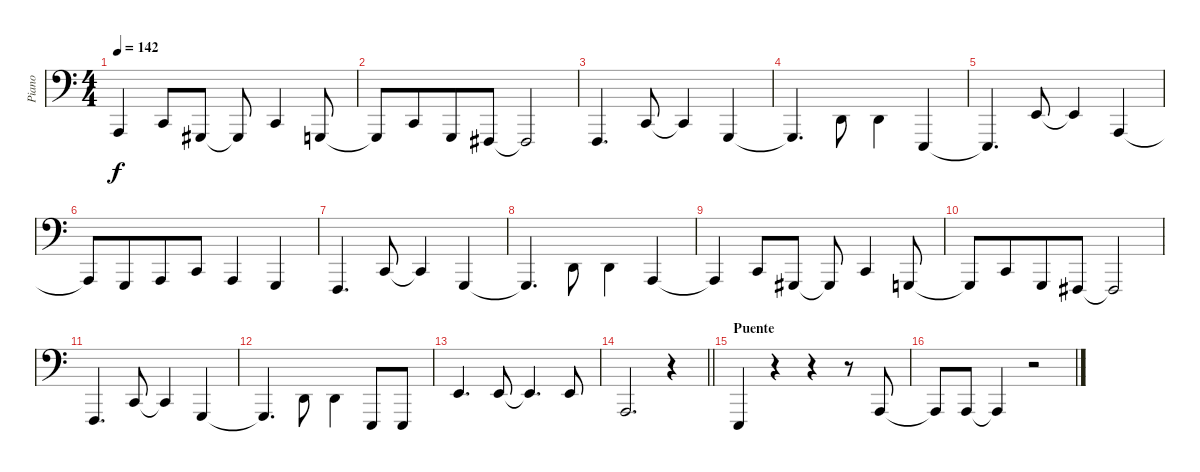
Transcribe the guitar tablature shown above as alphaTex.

\track ("Piano" "Piano") {instrument brightacousticpiano}
\staff {score}
\tuning (C3 G2 D2 A1 E1 B0) {hide}
\ts (4 4)
\tempo 142
\clef f4
\ks c
0.4{t}.4{dy f} 3.4.8 4.5.8 4.5{t}.8 3.4.4 3.5.8 |
3.5{t}.8 3.4.8{beam merge} 3.5.8 2.5.8 2.5{t}.2 |
1.5.4{d} 3.4.8 3.4{t}.4 3.5.4 |
3.5{t}.4{d} 0.3.8{beam Down} 0.3.4{beam Down} 0.5.4 |
0.5{t}.4{d} 2.3.8 2.3{t}.4 0.4.4 |
0.4{t}.8 3.5.8{beam merge} 0.4.8 3.4.8 0.4.4 3.5.4 |
1.5.4{d} 3.4.8 3.4{t}.4 3.5.4 |
3.5{t}.4{d} 0.3.8{beam Down} 0.3.4{beam Down} 0.4.4 |
0.4{t}.4 3.4.8 4.5.8 4.5{t}.8 3.4.4 3.5.8 |
3.5{t}.8 3.4.8{beam merge} 3.5.8 2.5.8 2.5{t}.2 |
1.5.4{d} 3.4.8 3.4{t}.4 3.5.4 |
3.5{t}.4{d} 0.3.8{beam Down} 0.3.4{beam Down} 0.5.8 0.5.8 |
2.3.4{d} 2.3.8 2.3{t}.4{d} 2.3.8 |
\barLineRight lightlight
0.4.2{d} r.4 |
\section ("" "Puente")
0.5.4 r.4 r.4 r.8 0.4.8 |
0.4{t}.8 0.4.8 0.4{t}.4 r.2
